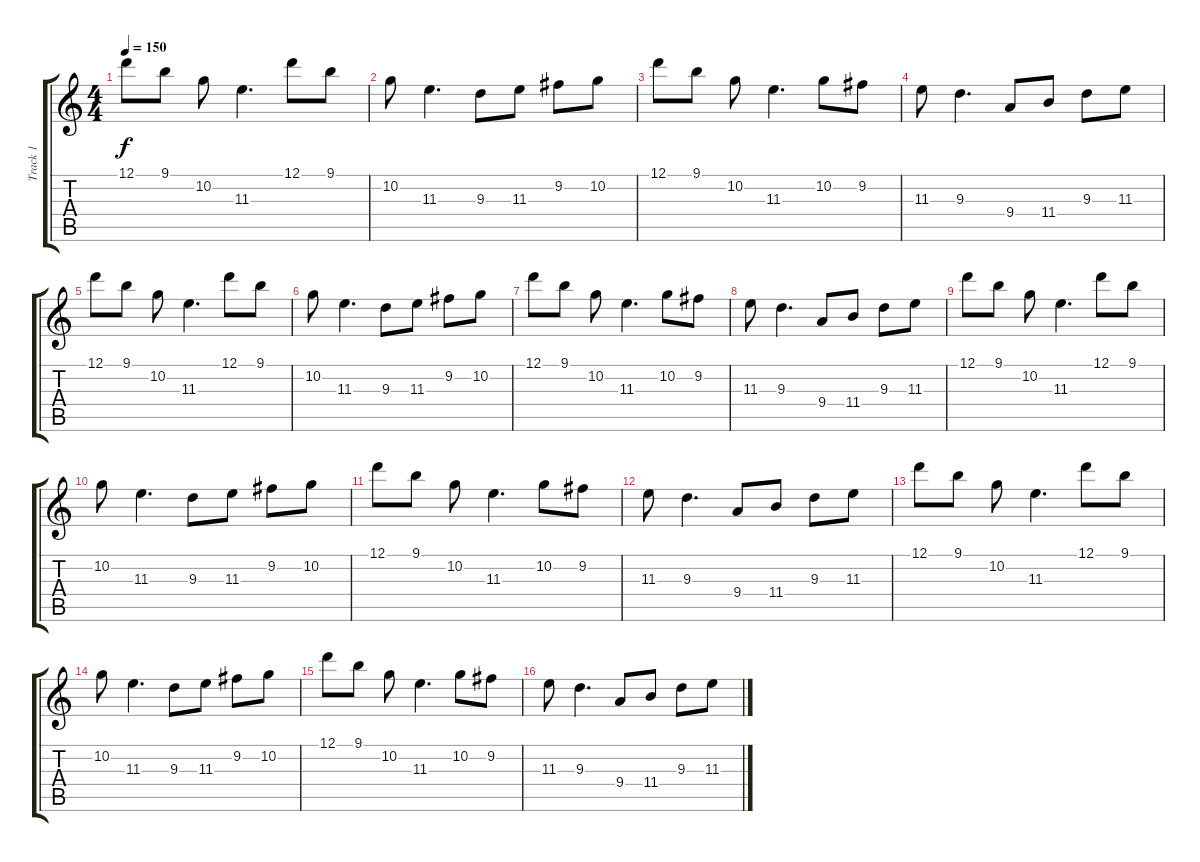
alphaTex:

\track ("Track 1" "Track 1") {instrument distortionguitar}
\staff {score tabs}
\tuning (D4 A3 F3 C3 G2 C2) {hide}
\ts (4 4)
\tempo 150
\clef g2
\ks c
12.1.8{dy f} 9.1.8 10.2.8 11.3.4{d} 12.1.8 9.1.8 |
10.2.8 11.3.4{d} 9.3.8 11.3.8 9.2.8 10.2.8 |
12.1.8 9.1.8 10.2.8 11.3.4{d} 10.2.8 9.2.8 |
11.3.8 9.3.4{d} 9.4.8 11.4.8 9.3.8 11.3.8 |
12.1.8 9.1.8 10.2.8 11.3.4{d} 12.1.8 9.1.8 |
10.2.8 11.3.4{d} 9.3.8 11.3.8 9.2.8 10.2.8 |
12.1.8 9.1.8 10.2.8 11.3.4{d} 10.2.8 9.2.8 |
11.3.8 9.3.4{d} 9.4.8 11.4.8 9.3.8 11.3.8 |
12.1.8 9.1.8 10.2.8 11.3.4{d} 12.1.8 9.1.8 |
10.2.8 11.3.4{d} 9.3.8 11.3.8 9.2.8 10.2.8 |
12.1.8 9.1.8 10.2.8 11.3.4{d} 10.2.8 9.2.8 |
11.3.8 9.3.4{d} 9.4.8 11.4.8 9.3.8 11.3.8 |
12.1.8 9.1.8 10.2.8 11.3.4{d} 12.1.8 9.1.8 |
10.2.8 11.3.4{d} 9.3.8 11.3.8 9.2.8 10.2.8 |
12.1.8 9.1.8 10.2.8 11.3.4{d} 10.2.8 9.2.8 |
11.3.8 9.3.4{d} 9.4.8 11.4.8 9.3.8 11.3.8
